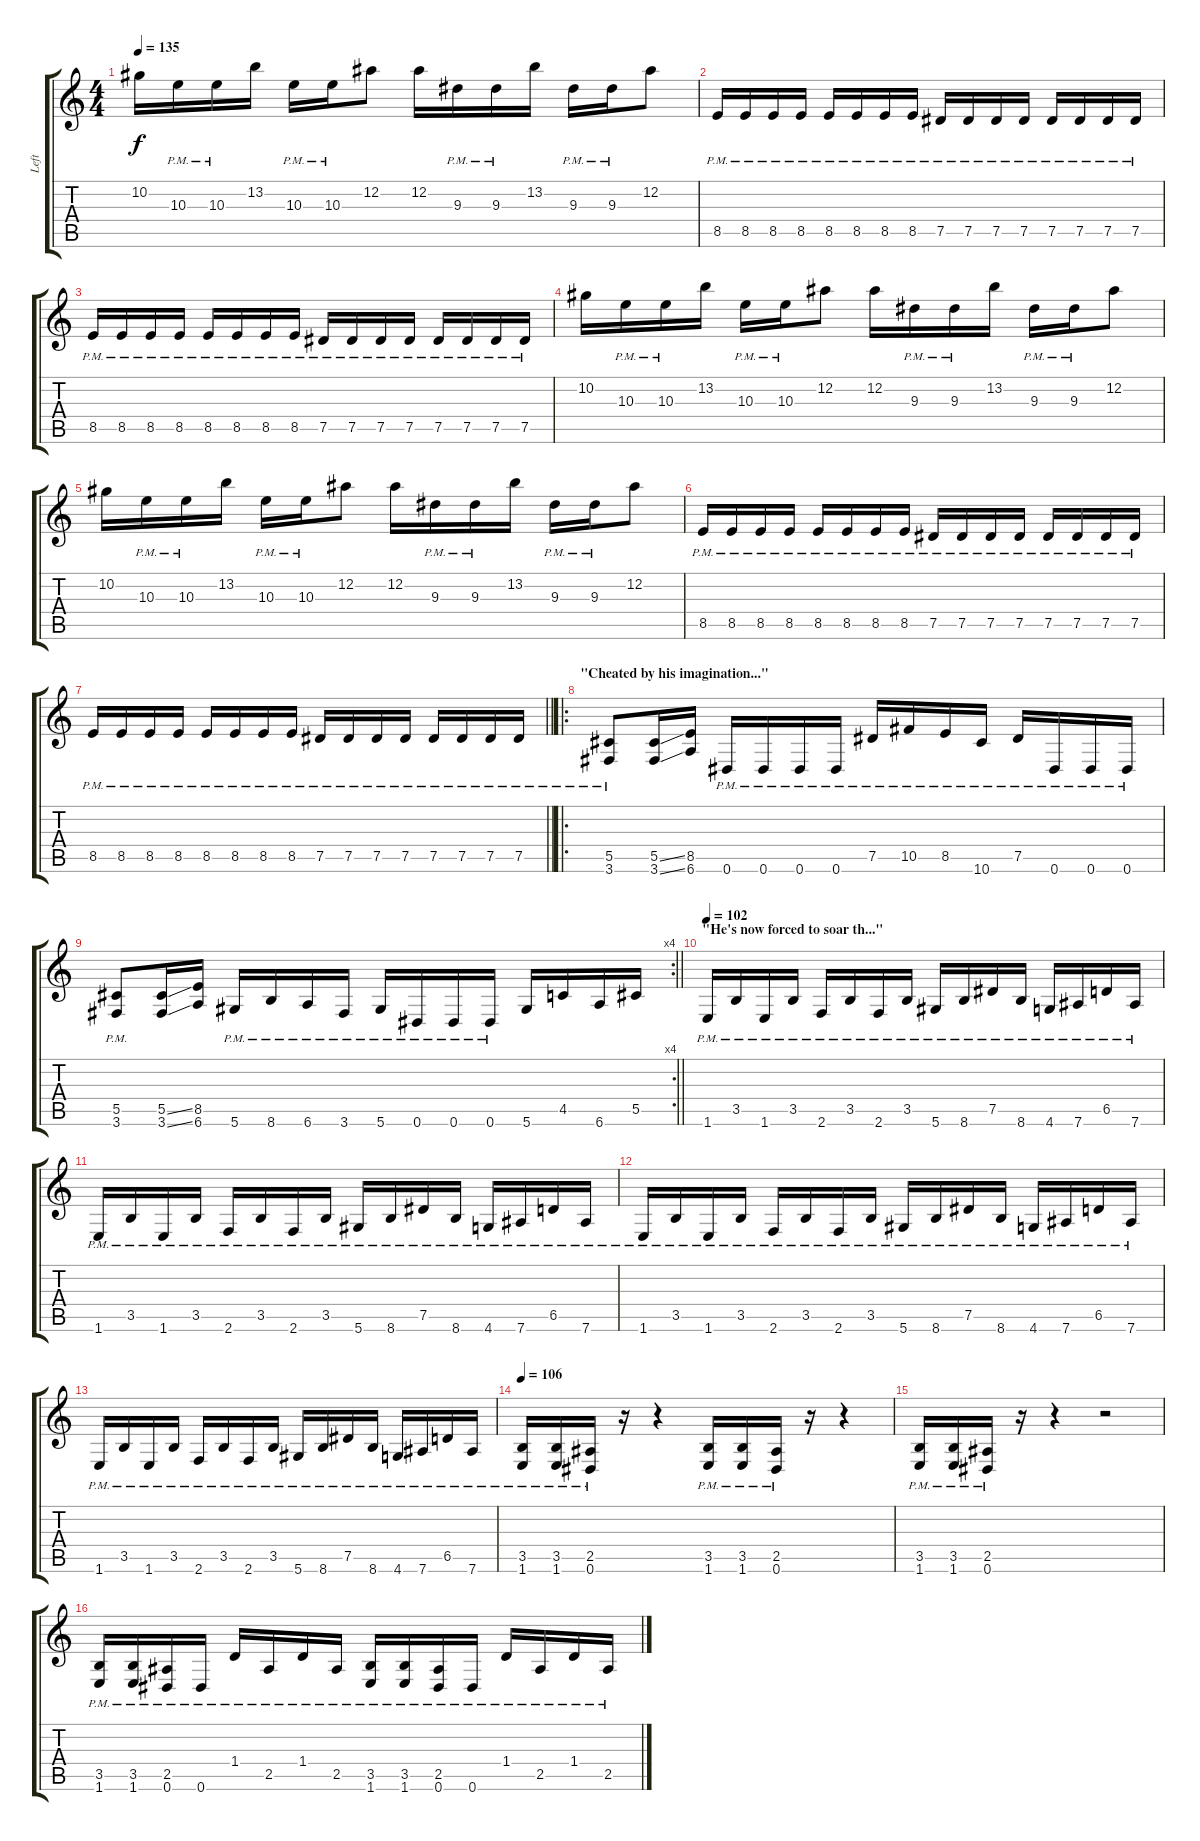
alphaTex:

\track ("Left" "Left") {instrument distortionguitar}
\staff {score tabs}
\tuning (Eb4 Bb3 Gb3 Db3 Ab2 Eb2) {hide}
\ts (4 4)
\tempo 135
\clef g2
\ks c
10.2.16{dy f} 10.3{pm}.16 10.3{pm}.16 13.2.16 10.3{pm}.16 10.3{pm}.16 12.2.8 12.2.16 9.3{pm}.16 9.3{pm}.16 13.2.16 9.3{pm}.16 9.3{pm}.16 12.2.8 |
8.5{pm}.16 8.5{pm}.16 8.5{pm}.16 8.5{pm}.16 8.5{pm}.16 8.5{pm}.16 8.5{pm}.16 8.5{pm}.16 7.5{pm}.16 7.5{pm}.16 7.5{pm}.16 7.5{pm}.16 7.5{pm}.16 7.5{pm}.16 7.5{pm}.16 7.5{pm}.16 |
8.5{pm}.16 8.5{pm}.16 8.5{pm}.16 8.5{pm}.16 8.5{pm}.16 8.5{pm}.16 8.5{pm}.16 8.5{pm}.16 7.5{pm}.16 7.5{pm}.16 7.5{pm}.16 7.5{pm}.16 7.5{pm}.16 7.5{pm}.16 7.5{pm}.16 7.5{pm}.16 |
10.2.16 10.3{pm}.16 10.3{pm}.16 13.2.16 10.3{pm}.16 10.3{pm}.16 12.2.8 12.2.16 9.3{pm}.16 9.3{pm}.16 13.2.16 9.3{pm}.16 9.3{pm}.16 12.2.8 |
10.2.16 10.3{pm}.16 10.3{pm}.16 13.2.16 10.3{pm}.16 10.3{pm}.16 12.2.8 12.2.16 9.3{pm}.16 9.3{pm}.16 13.2.16 9.3{pm}.16 9.3{pm}.16 12.2.8 |
8.5{pm}.16 8.5{pm}.16 8.5{pm}.16 8.5{pm}.16 8.5{pm}.16 8.5{pm}.16 8.5{pm}.16 8.5{pm}.16 7.5{pm}.16 7.5{pm}.16 7.5{pm}.16 7.5{pm}.16 7.5{pm}.16 7.5{pm}.16 7.5{pm}.16 7.5{pm}.16 |
\barLineRight lightlight
8.5{pm}.16 8.5{pm}.16 8.5{pm}.16 8.5{pm}.16 8.5{pm}.16 8.5{pm}.16 8.5{pm}.16 8.5{pm}.16 7.5{pm}.16 7.5{pm}.16 7.5{pm}.16 7.5{pm}.16 7.5{pm}.16 7.5{pm}.16 7.5{pm}.16 7.5{pm}.16 |
\ro
\section ("" "\"Cheated by his imagination...\"")
(5.5{pm} 3.6{pm}).8 (5.5{ss} 3.6{ss}).16 (8.5 6.6).16 0.6{pm}.16 0.6{pm}.16 0.6{pm}.16 0.6{pm}.16 7.5{pm}.16 10.5{pm}.16 8.5{pm}.16 10.6{pm}.16 7.5{pm}.16 0.6{pm}.16 0.6{pm}.16 0.6{pm}.16 |
\rc 4
\barLineRight lightlight
(5.5{pm} 3.6{pm}).8 (5.5{ss} 3.6{ss}).16 (8.5 6.6).16 5.6{pm}.16 8.6{pm}.16 6.6{pm}.16 3.6{pm}.16 5.6{pm}.16 0.6{pm}.16 0.6{pm}.16 0.6{pm}.16 5.6.16 4.5.16 6.6.16 5.5.16 |
\section ("" "\"He's now forced to soar th...\"")
\tempo 102
1.6{pm}.16 3.5{pm}.16 1.6{pm}.16 3.5{pm}.16 2.6{pm}.16 3.5{pm}.16 2.6{pm}.16 3.5{pm}.16 5.6{pm}.16 8.6{pm}.16 7.5{pm}.16 8.6{pm}.16 4.6{pm}.16 7.6{pm}.16 6.5{pm}.16 7.6{pm}.16 |
1.6{pm}.16 3.5{pm}.16 1.6{pm}.16 3.5{pm}.16 2.6{pm}.16 3.5{pm}.16 2.6{pm}.16 3.5{pm}.16 5.6{pm}.16 8.6{pm}.16 7.5{pm}.16 8.6{pm}.16 4.6{pm}.16 7.6{pm}.16 6.5{pm}.16 7.6{pm}.16 |
1.6{pm}.16 3.5{pm}.16 1.6{pm}.16 3.5{pm}.16 2.6{pm}.16 3.5{pm}.16 2.6{pm}.16 3.5{pm}.16 5.6{pm}.16 8.6{pm}.16 7.5{pm}.16 8.6{pm}.16 4.6{pm}.16 7.6{pm}.16 6.5{pm}.16 7.6{pm}.16 |
1.6{pm}.16 3.5{pm}.16 1.6{pm}.16 3.5{pm}.16 2.6{pm}.16 3.5{pm}.16 2.6{pm}.16 3.5{pm}.16 5.6{pm}.16 8.6{pm}.16 7.5{pm}.16 8.6{pm}.16 4.6{pm}.16 7.6{pm}.16 6.5{pm}.16 7.6{pm}.16 |
\tempo 106
(3.5{pm} 1.6{pm}).16 (3.5{pm} 1.6{pm}).16 (2.5{pm} 0.6{pm}).16 r.16 r.4 (3.5{pm} 1.6{pm}).16 (3.5{pm} 1.6{pm}).16 (2.5{pm} 0.6{pm}).16 r.16 r.4 |
(3.5{pm} 1.6{pm}).16 (3.5{pm} 1.6{pm}).16 (2.5{pm} 0.6{pm}).16 r.16 r.4 r.2 |
(3.5{pm} 1.6{pm}).16 (3.5{pm} 1.6{pm}).16 (2.5{pm} 0.6{pm}).16 0.6{pm}.16 1.4{pm}.16 2.5{pm}.16 1.4{pm}.16 2.5{pm}.16 (3.5{pm} 1.6{pm}).16 (3.5{pm} 1.6{pm}).16 (2.5{pm} 0.6{pm}).16 0.6{pm}.16 1.4{pm}.16 2.5{pm}.16 1.4{pm}.16 2.5{pm}.16
